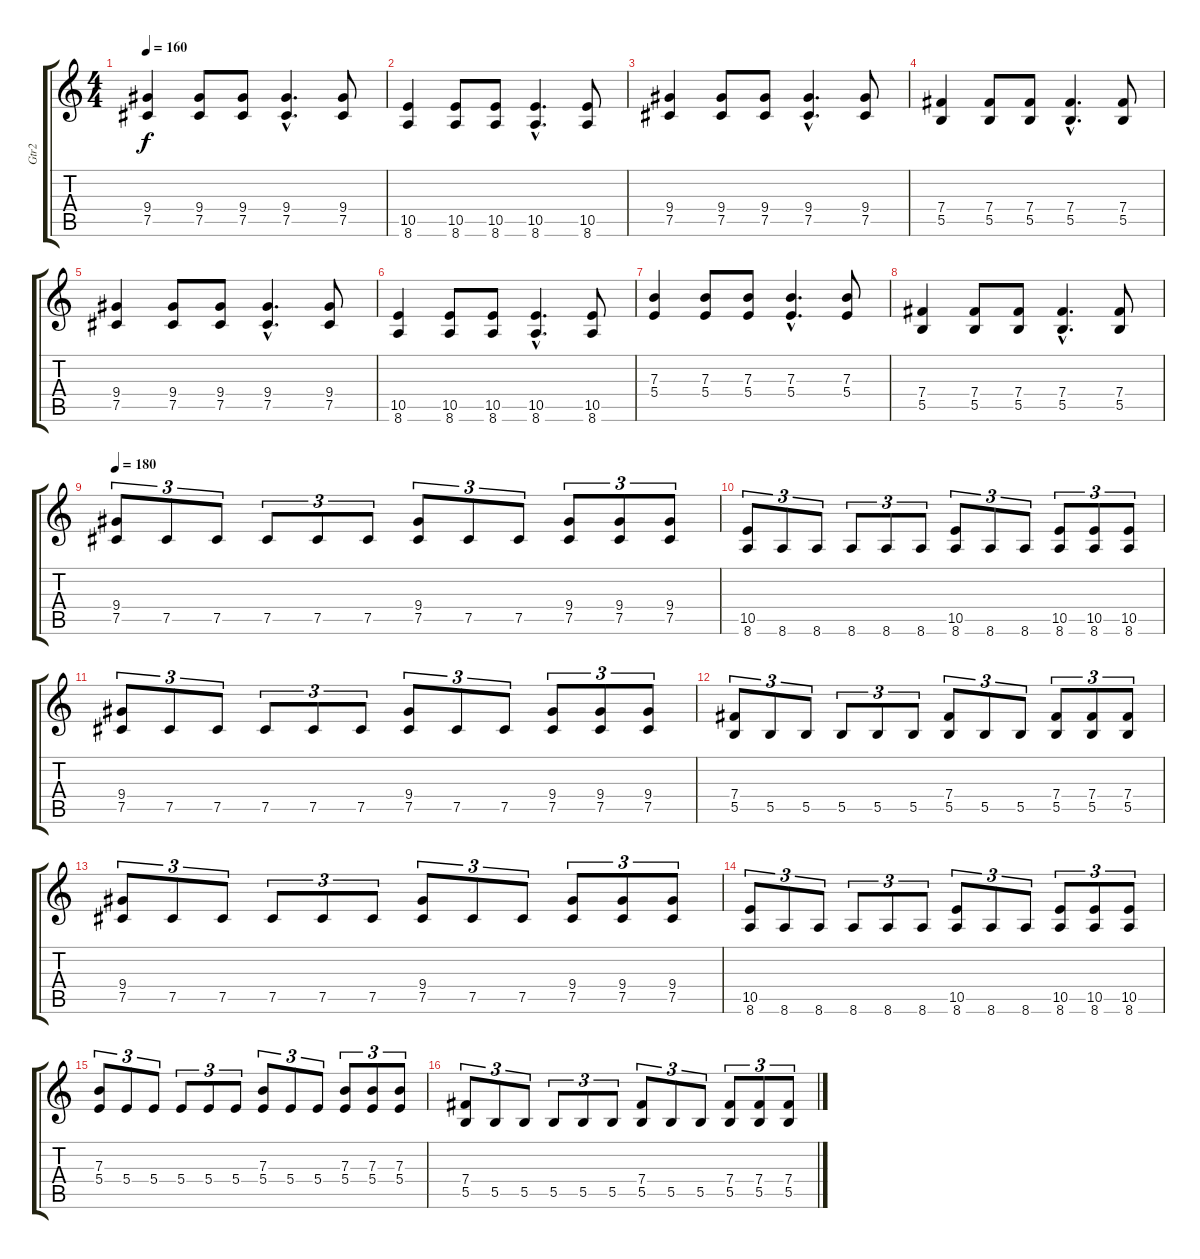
\track ("Gtr2" "Gtr2") {instrument distortionguitar}
\staff {score tabs}
\tuning (Db4 Ab3 E3 B2 Gb2 Db2) {hide}
\ts (4 4)
\tempo 160
\clef g2
\ks c
(9.4 7.5).4{dy f} (9.4 7.5).8 (9.4 7.5).8 (9.4{hac} 7.5{hac}).4{d} (9.4 7.5).8 |
(10.5 8.6).4 (10.5 8.6).8 (10.5 8.6).8 (10.5{hac} 8.6{hac}).4{d} (10.5 8.6).8 |
(9.4 7.5).4 (9.4 7.5).8 (9.4 7.5).8 (9.4{hac} 7.5{hac}).4{d} (9.4 7.5).8 |
(7.4 5.5).4 (7.4 5.5).8 (7.4 5.5).8 (7.4{hac} 5.5{hac}).4{d} (7.4 5.5).8 |
(9.4 7.5).4 (9.4 7.5).8 (9.4 7.5).8 (9.4{hac} 7.5{hac}).4{d} (9.4 7.5).8 |
(10.5 8.6).4 (10.5 8.6).8 (10.5 8.6).8 (10.5{hac} 8.6{hac}).4{d} (10.5 8.6).8 |
(7.3 5.4).4 (7.3 5.4).8 (7.3 5.4).8 (7.3{hac} 5.4{hac}).4{d} (7.3 5.4).8 |
(7.4 5.5).4 (7.4 5.5).8 (7.4 5.5).8 (7.4{hac} 5.5{hac}).4{d} (7.4 5.5).8 |
\tempo 180
(9.4 7.5).8{tu (3 2)} 7.5.8{tu (3 2)} 7.5.8{tu (3 2)} 7.5.8{tu (3 2)} 7.5.8{tu (3 2)} 7.5.8{tu (3 2)} (9.4 7.5).8{tu (3 2)} 7.5.8{tu (3 2)} 7.5.8{tu (3 2)} (9.4 7.5).8{tu (3 2)} (9.4 7.5).8{tu (3 2)} (9.4 7.5).8{tu (3 2)} |
(10.5 8.6).8{tu (3 2)} 8.6.8{tu (3 2)} 8.6.8{tu (3 2)} 8.6.8{tu (3 2)} 8.6.8{tu (3 2)} 8.6.8{tu (3 2)} (10.5 8.6).8{tu (3 2)} 8.6.8{tu (3 2)} 8.6.8{tu (3 2)} (10.5 8.6).8{tu (3 2)} (10.5 8.6).8{tu (3 2)} (10.5 8.6).8{tu (3 2)} |
(9.4 7.5).8{tu (3 2)} 7.5.8{tu (3 2)} 7.5.8{tu (3 2)} 7.5.8{tu (3 2)} 7.5.8{tu (3 2)} 7.5.8{tu (3 2)} (9.4 7.5).8{tu (3 2)} 7.5.8{tu (3 2)} 7.5.8{tu (3 2)} (9.4 7.5).8{tu (3 2)} (9.4 7.5).8{tu (3 2)} (9.4 7.5).8{tu (3 2)} |
(7.4 5.5).8{tu (3 2)} 5.5.8{tu (3 2)} 5.5.8{tu (3 2)} 5.5.8{tu (3 2)} 5.5.8{tu (3 2)} 5.5.8{tu (3 2)} (7.4 5.5).8{tu (3 2)} 5.5.8{tu (3 2)} 5.5.8{tu (3 2)} (7.4 5.5).8{tu (3 2)} (7.4 5.5).8{tu (3 2)} (7.4 5.5).8{tu (3 2)} |
(9.4 7.5).8{tu (3 2)} 7.5.8{tu (3 2)} 7.5.8{tu (3 2)} 7.5.8{tu (3 2)} 7.5.8{tu (3 2)} 7.5.8{tu (3 2)} (9.4 7.5).8{tu (3 2)} 7.5.8{tu (3 2)} 7.5.8{tu (3 2)} (9.4 7.5).8{tu (3 2)} (9.4 7.5).8{tu (3 2)} (9.4 7.5).8{tu (3 2)} |
(10.5 8.6).8{tu (3 2)} 8.6.8{tu (3 2)} 8.6.8{tu (3 2)} 8.6.8{tu (3 2)} 8.6.8{tu (3 2)} 8.6.8{tu (3 2)} (10.5 8.6).8{tu (3 2)} 8.6.8{tu (3 2)} 8.6.8{tu (3 2)} (10.5 8.6).8{tu (3 2)} (10.5 8.6).8{tu (3 2)} (10.5 8.6).8{tu (3 2)} |
(7.3 5.4).8{tu (3 2)} 5.4.8{tu (3 2)} 5.4.8{tu (3 2)} 5.4.8{tu (3 2)} 5.4.8{tu (3 2)} 5.4.8{tu (3 2)} (7.3 5.4).8{tu (3 2)} 5.4.8{tu (3 2)} 5.4.8{tu (3 2)} (7.3 5.4).8{tu (3 2)} (7.3 5.4).8{tu (3 2)} (7.3 5.4).8{tu (3 2)} |
(7.4 5.5).8{tu (3 2)} 5.5.8{tu (3 2)} 5.5.8{tu (3 2)} 5.5.8{tu (3 2)} 5.5.8{tu (3 2)} 5.5.8{tu (3 2)} (7.4 5.5).8{tu (3 2)} 5.5.8{tu (3 2)} 5.5.8{tu (3 2)} (7.4 5.5).8{tu (3 2)} (7.4 5.5).8{tu (3 2)} (7.4 5.5).8{tu (3 2)}
